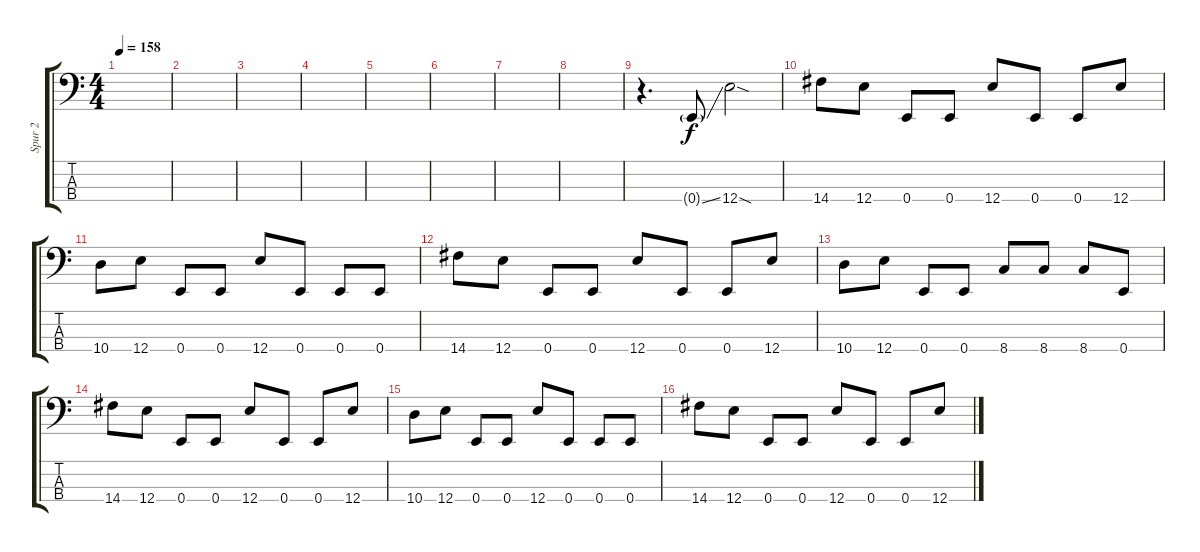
\track ("Spur 2" "Spur 2") {instrument electricbassfinger}
\staff {score tabs}
\tuning (G2 D2 A1 E1) {hide}
\ts (4 4)
\tempo 158
\clef f4
\ks c
|
|
|
|
|
|
|
|
r.4{d} 0.4{ss g}.8 12.4{sod}.2{dy f} |
14.4.8 12.4.8 0.4.8 0.4.8 12.4.8 0.4.8 0.4.8 12.4.8 |
10.4.8 12.4.8 0.4.8 0.4.8 12.4.8 0.4.8 0.4.8 0.4.8 |
14.4.8 12.4.8 0.4.8 0.4.8 12.4.8 0.4.8 0.4.8 12.4.8 |
10.4.8 12.4.8 0.4.8 0.4.8 8.4.8 8.4.8 8.4.8 0.4.8 |
14.4.8 12.4.8 0.4.8 0.4.8 12.4.8 0.4.8 0.4.8 12.4.8 |
10.4.8 12.4.8 0.4.8 0.4.8 12.4.8 0.4.8 0.4.8 0.4.8 |
14.4.8 12.4.8 0.4.8 0.4.8 12.4.8 0.4.8 0.4.8 12.4.8
